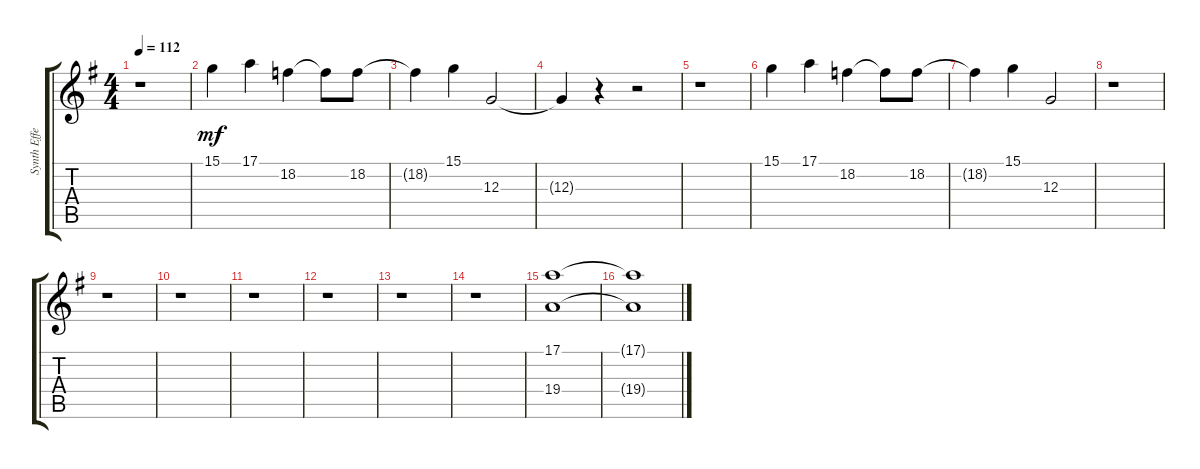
\track ("Synth Effects" "Synth Effe") {instrument pad8sweep}
\staff {score tabs}
\tuning (E4 B3 G3 D3 A2 E2) {hide}
\ts (4 4)
\tempo 112
\clef g2
\ks g
r.1{dy mf} |
15.1.4 17.1.4 18.2.4 18.2{t}.8 18.2.8 |
18.2{t}.4 15.1.4 12.3.2 |
12.3{t}.4 r.4 r.2 |
r.1 |
15.1.4 17.1.4 18.2.4 18.2{t}.8 18.2.8 |
18.2{t}.4 15.1.4 12.3.2 |
r.1 |
r.1 |
r.1 |
r.1 |
r.1 |
r.1 |
r.1 |
(17.1 19.4).1 |
(17.1{t} 19.4{t}).1
